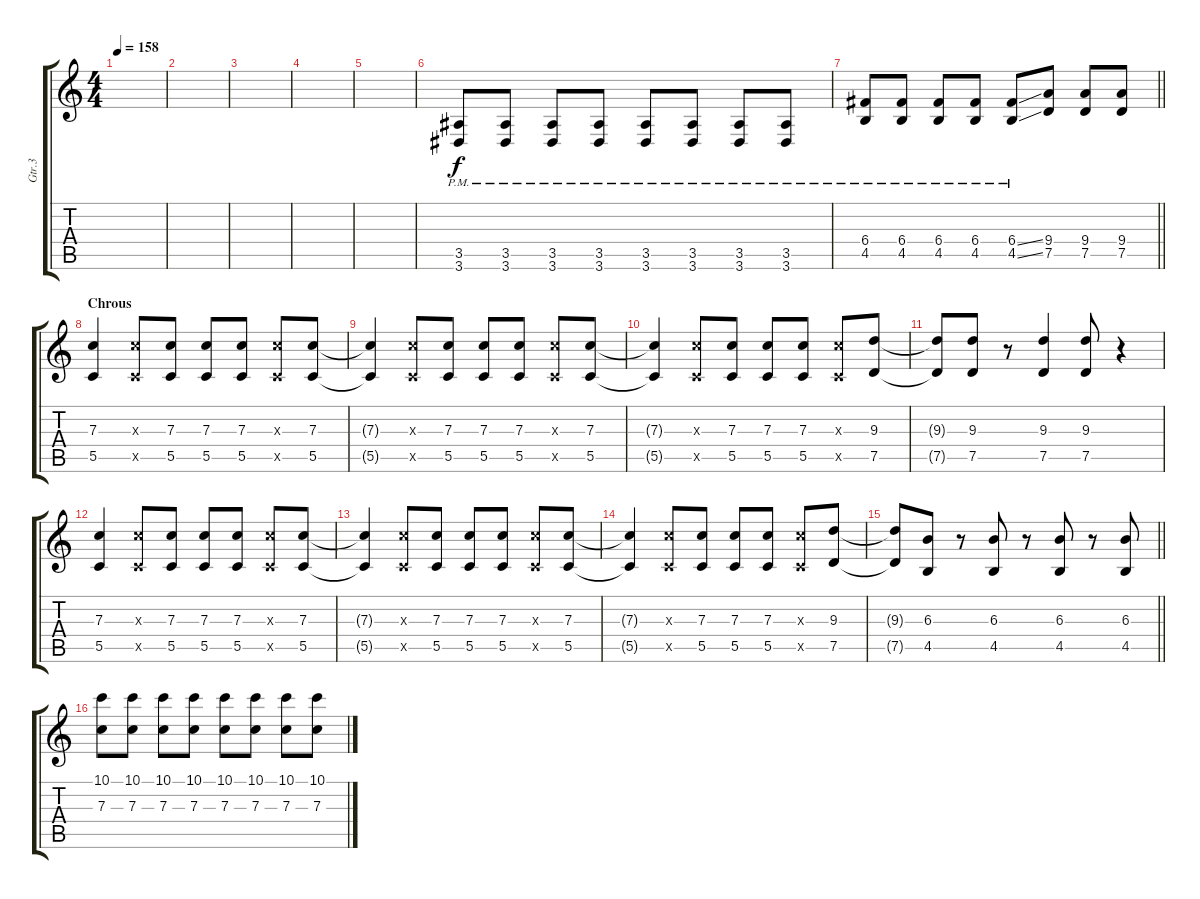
\track ("Gtr.3" "Gtr.3") {instrument distortionguitar}
\staff {score tabs}
\tuning (D4 A3 F3 C3 G2 C2) {hide}
\ts (4 4)
\tempo 158
\clef g2
\ks c
|
|
|
|
|
(3.5{pm} 3.6{pm}).8{volume 14} (3.5{pm} 3.6{pm}).8 (3.5{pm} 3.6{pm}).8 (3.5{pm} 3.6{pm}).8 (3.5{pm} 3.6{pm}).8 (3.5{pm} 3.6{pm}).8 (3.5{pm} 3.6{pm}).8 (3.5{pm} 3.6{pm}).8 |
\barLineRight lightlight
(6.4{pm} 4.5{pm}).8 (6.4{pm} 4.5{pm}).8 (6.4{pm} 4.5{pm}).8 (6.4{pm} 4.5{pm}).8 (6.4{ss pm} 4.5{ss pm}).8 (9.4 7.5).8 (9.4 7.5).8 (9.4 7.5).8 |
\section ("" "Chrous")
(7.3 5.5).4{volume 7} (7.3{x} 5.5{x}).8 (7.3 5.5).8 (7.3 5.5).8 (7.3 5.5).8 (7.3{x} 5.5{x}).8 (7.3 5.5).8 |
(7.3{t} 5.5{t}).4 (7.3{x} 5.5{x}).8 (7.3 5.5).8 (7.3 5.5).8 (7.3 5.5).8 (7.3{x} 5.5{x}).8 (7.3 5.5).8 |
(7.3{t} 5.5{t}).4 (7.3{x} 5.5{x}).8 (7.3 5.5).8 (7.3 5.5).8 (7.3 5.5).8 (7.3{x} 5.5{x}).8 (9.3 7.5).8 |
(9.3{t} 7.5{t}).8 (9.3 7.5).8 r.8 (9.3 7.5).4 (9.3 7.5).8 r.4 |
(7.3 5.5).4 (7.3{x} 5.5{x}).8 (7.3 5.5).8 (7.3 5.5).8 (7.3 5.5).8 (7.3{x} 5.5{x}).8 (7.3 5.5).8 |
(7.3{t} 5.5{t}).4 (7.3{x} 5.5{x}).8 (7.3 5.5).8 (7.3 5.5).8 (7.3 5.5).8 (7.3{x} 5.5{x}).8 (7.3 5.5).8 |
(7.3{t} 5.5{t}).4 (7.3{x} 5.5{x}).8 (7.3 5.5).8 (7.3 5.5).8 (7.3 5.5).8 (7.3{x} 5.5{x}).8 (9.3 7.5).8 |
\barLineRight lightlight
(9.3{t} 7.5{t}).8 (6.3 4.5).8 r.8 (6.3 4.5).8 r.8 (6.3 4.5).8 r.8 (6.3 4.5).8 |
(10.1 7.3).8 (10.1 7.3).8 (10.1 7.3).8 (10.1 7.3).8 (10.1 7.3).8 (10.1 7.3).8 (10.1 7.3).8 (10.1 7.3).8
